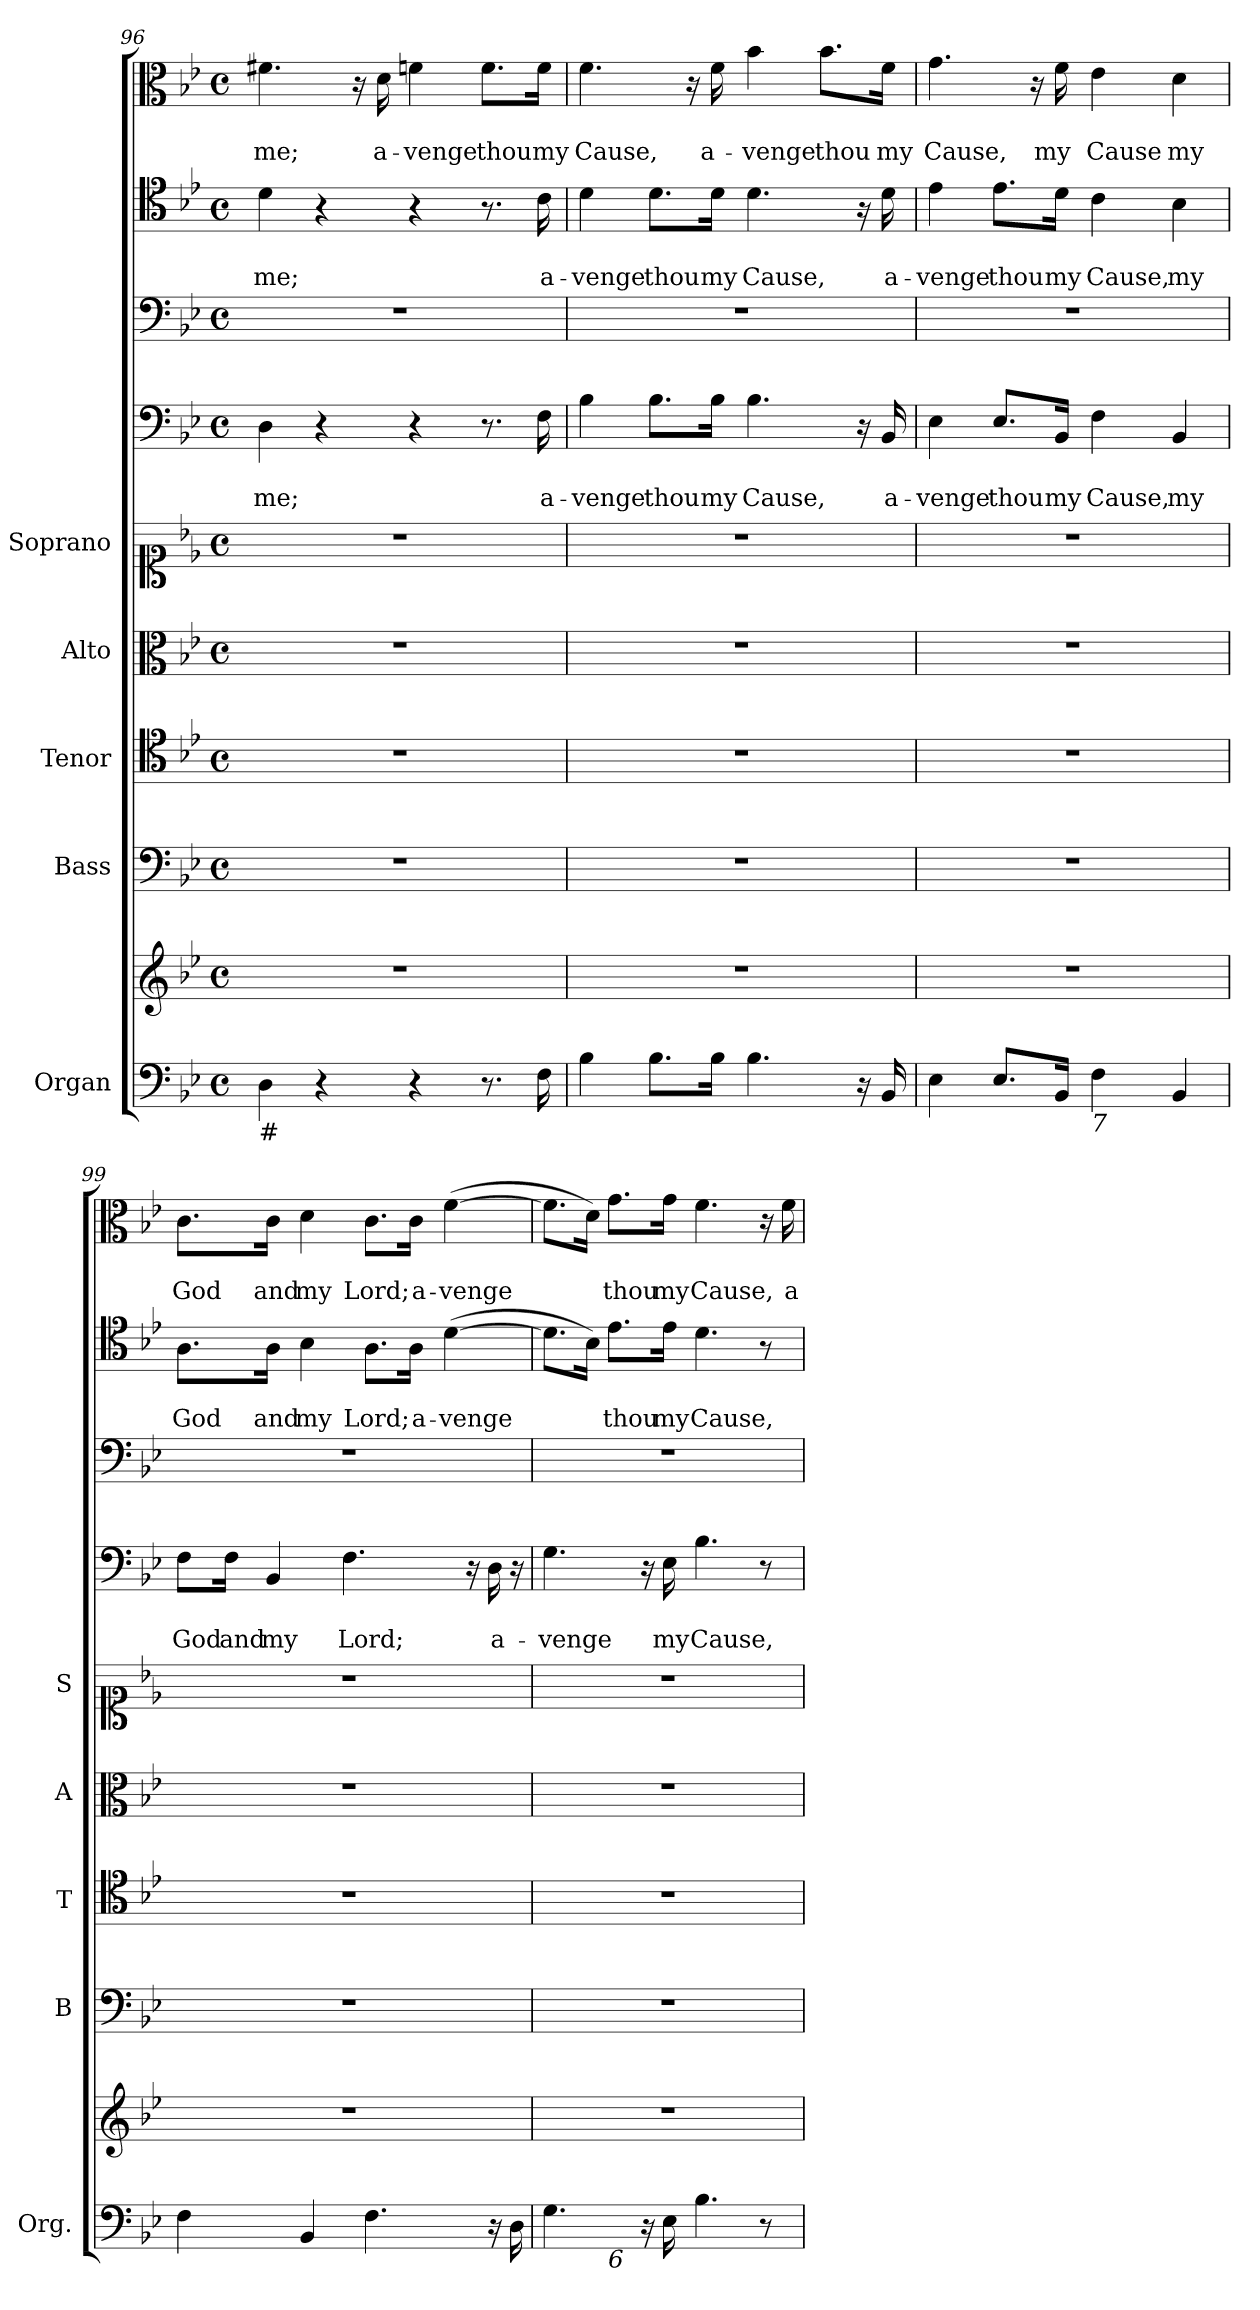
**kern	**kern	**kern	**kern	**kern	**kern	**kern	**text	**text	**kern	**kern	**text	**text	**kern	**text	**text
*part9	*part9	*part8	*part7	*part6	*part5	*part4	*part4	*part4	*part3	*part2	*part2	*part2	*part1	*part1	*part1
*staff10	*staff9	*staff8	*staff7	*staff6	*staff5	*staff4	*staff4	*staff4	*staff3	*staff2	*staff2	*staff2	*staff1	*staff1	*staff1
*I"Organ	*	*I"Bass	*I"Tenor	*I"Alto	*I"Soprano	*	*	*	*	*	*	*	*	*	*
*I'Org.	*	*I'B	*I'T	*I'A	*I'S	*	*	*	*	*	*	*	*	*	*
!!LO:PB:g=z
*clefF4	*clefG2	*clefF4	*clefC4	*clefC3	*clefC1	*clefF4	*	*	*clefF4	*clefC4	*	*	*clefC3	*	*
*k[b-e-]	*k[b-e-]	*k[b-e-]	*k[b-e-]	*k[b-e-]	*k[b-e-]	*k[b-e-]	*	*	*k[b-e-]	*k[b-e-]	*	*	*k[b-e-]	*	*
*g:	*g:	*g:	*g:	*g:	*g:	*g:	*	*	*g:	*g:	*	*	*g:	*	*
*M4/4	*M4/4	*M4/4	*M4/4	*M4/4	*M4/4	*M4/4	*	*	*M4/4	*M4/4	*	*	*M4/4	*	*
*met(c)	*met(c)	*met(c)	*met(c)	*met(c)	*met(c)	*met(c)	*	*	*met(c)	*met(c)	*	*	*met(c)	*	*
=96	=96	=96	=96	=96	=96	=96	=96	=96	=96	=96	=96	=96	=96	=96	=96
!LO:TX:b:t=#	!	!	!	!	!	!	!	!	!	!	!	!	!	!	!
!	!	!	!	!	!	!	!	!LO:LY:b	!	!	!	!LO:LY:b	!	!	!LO:LY:b
4D\	1r	1r	1r	1r	1r	4D\	.	me;	1r	4d\	.	me;	4.f#X\	.	me;
4r	.	.	.	.	.	4r	.	.	.	4r	.	.	.	.	.
.	.	.	.	.	.	.	.	.	.	.	.	.	16r	.	.
!	!	!	!	!	!	!	!	!	!	!	!	!	!	!	!LO:LY:b
.	.	.	.	.	.	.	.	.	.	.	.	.	16d\	.	a-
!	!	!	!	!	!	!	!	!	!	!	!	!	!	!	!LO:LY:b
4r	.	.	.	.	.	4r	.	.	.	4r	.	.	4fn\	.	-venge
!	!	!	!	!	!	!	!	!	!	!	!	!	!	!	!LO:LY:b
8.r	.	.	.	.	.	8.r	.	.	.	8.r	.	.	8.f\L	.	thou
!	!	!	!	!	!	!	!	!LO:LY:b	!	!	!	!LO:LY:b	!	!	!LO:LY:b
16F\	.	.	.	.	.	16F\	.	a-	.	16c\	.	a-	16f\Jk	.	my
=97	=97	=97	=97	=97	=97	=97	=97	=97	=97	=97	=97	=97	=97	=97	=97
!	!	!	!	!	!	!	!	!LO:LY:b	!	!	!	!LO:LY:b	!	!	!LO:LY:b
4B-\	1r	1r	1r	1r	1r	4B-\	.	-venge	1r	4d\	.	-venge	4.f\	.	Cause,
!	!	!	!	!	!	!	!	!LO:LY:b	!	!	!	!LO:LY:b	!	!	!
8.B-\L	.	.	.	.	.	8.B-\L	.	thou	.	8.d\L	.	thou	.	.	.
.	.	.	.	.	.	.	.	.	.	.	.	.	16r	.	.
!	!	!	!	!	!	!	!	!LO:LY:b	!	!	!	!LO:LY:b	!	!	!LO:LY:b
16B-\Jk	.	.	.	.	.	16B-\Jk	.	my	.	16d\Jk	.	my	16f\	.	a-
!	!	!	!	!	!	!	!	!LO:LY:b	!	!	!	!LO:LY:b	!	!	!LO:LY:b
4.B-\	.	.	.	.	.	4.B-\	.	Cause,	.	4.d\	.	Cause,	4b-\	.	-venge
!	!	!	!	!	!	!	!	!	!	!	!	!	!	!	!LO:LY:b
.	.	.	.	.	.	.	.	.	.	.	.	.	8.b-\L	.	thou
16r	.	.	.	.	.	16r	.	.	.	16r	.	.	.	.	.
!	!	!	!	!	!	!	!	!LO:LY:b	!	!	!	!LO:LY:b	!	!	!LO:LY:b
16BB-/	.	.	.	.	.	16BB-/	.	a-	.	16d\	.	a-	16f\Jk	.	my
=98	=98	=98	=98	=98	=98	=98	=98	=98	=98	=98	=98	=98	=98	=98	=98
!	!	!	!	!	!	!	!	!LO:LY:b	!	!	!	!LO:LY:b	!	!	!LO:LY:b
4E-\	1r	1r	1r	1r	1r	4E-\	.	-venge	1r	4e-\	.	-venge	4.g\	.	Cause,
!	!	!	!	!	!	!	!	!LO:LY:b	!	!	!	!LO:LY:b	!	!	!
8.E-/L	.	.	.	.	.	8.E-/L	.	thou	.	8.e-\L	.	thou	.	.	.
.	.	.	.	.	.	.	.	.	.	.	.	.	16r	.	.
!	!	!	!	!	!	!	!	!LO:LY:b	!	!	!	!LO:LY:b	!	!	!LO:LY:b
16BB-/Jk	.	.	.	.	.	16BB-/Jk	.	my	.	16d\Jk	.	my	16f\	.	my
!LO:TX:b:i:t=7	!	!	!	!	!	!	!	!	!	!	!	!	!	!	!
!	!	!	!	!	!	!	!	!LO:LY:b	!	!	!	!LO:LY:b	!	!	!LO:LY:b
4F\	.	.	.	.	.	4F\	.	Cause,	.	4c\	.	Cause,	4e-\	.	Cause
!	!	!	!	!	!	!	!	!LO:LY:b	!	!	!	!LO:LY:b	!	!	!LO:LY:b
4BB-/	.	.	.	.	.	4BB-/	.	my	.	4B-\	.	my	4d\	.	my
!!LO:LB:g=z
=99	=99	=99	=99	=99	=99	=99	=99	=99	=99	=99	=99	=99	=99	=99	=99
!	!	!	!	!	!	!	!	!LO:LY:b	!	!	!	!LO:LY:b	!	!	!LO:LY:b
4F\	1r	1r	1r	1r	1r	8F\L	.	God	1r	8.A\L	.	God	8.c\L	.	God
!	!	!	!	!	!	!	!	!LO:LY:b	!	!	!	!	!	!	!
.	.	.	.	.	.	16F\Jk	.	and	.	.	.	.	.	.	.
!	!	!	!	!	!	!	!	!LO:LY:b	!	!	!	!LO:LY:b	!	!	!LO:LY:b
.	.	.	.	.	.	4BB-/	.	my	.	16A\Jk	.	and	16c\Jk	.	and
!	!	!	!	!	!	!	!	!	!	!	!	!LO:LY:b	!	!	!LO:LY:b
4BB-/	.	.	.	.	.	.	.	.	.	4B-\	.	my	4d\	.	my
!	!	!	!	!	!	!	!	!LO:LY:b	!	!	!	!	!	!	!
.	.	.	.	.	.	4.F\	.	Lord;	.	.	.	.	.	.	.
!	!	!	!	!	!	!	!	!	!	!	!	!LO:LY:b	!	!	!LO:LY:b
4.F\	.	.	.	.	.	.	.	.	.	8.A\L	.	Lord;	8.c\L	.	Lord;
!	!	!	!	!	!	!	!	!	!	!	!	!LO:LY:b	!	!	!LO:LY:b
.	.	.	.	.	.	.	.	.	.	16A\Jk	.	a-	16c\Jk	.	a-
!	!	!	!	!	!	!	!	!	!	!	!	!LO:LY:b	!	!	!LO:LY:b
.	.	.	.	.	.	.	.	.	.	(>[4d\	.	-venge	(>[4f\	.	-venge
.	.	.	.	.	.	16r	.	.	.	.	.	.	.	.	.
!	!	!	!	!	!	!	!	!LO:LY:b	!	!	!	!	!	!	!
16r	.	.	.	.	.	16D\	.	a-	.	.	.	.	.	.	.
16D\	.	.	.	.	.	16r	.	.	.	.	.	.	.	.	.
=100	=100	=100	=100	=100	=100	=100	=100	=100	=100	=100	=100	=100	=100	=100	=100
!LO:TX:b:i:t=7	!	!	!	!	!	!	!	!	!	!	!	!	!	!	!
!	!	!	!	!	!	!	!	!LO:LY:b	!	!	!	!	!	!	!
*^	*	*	*	*	*	*	*	*	*	*	*	*	*	*	*
4.G\	4ryy	1r	1r	1r	1r	1r	4.G\	.	-venge	1r	8.d\L]	.	.	8.f\L]	.	.
.	.	.	.	.	.	.	.	.	.	.	16B-\Jk)	.	.	16d\Jk)	.	.
!	!LO:TX:b:i:t=6	!	!	!	!	!	!	!	!	!	!	!	!	!	!	!
!	!	!	!	!	!	!	!	!	!	!	!	!	!LO:LY:b	!	!	!LO:LY:b
.	2.ryy	.	.	.	.	.	.	.	.	.	8.e-\L	.	thou	8.g\L	.	thou
16r	.	.	.	.	.	.	16r	.	.	.	.	.	.	.	.	.
!	!	!	!	!	!	!	!	!	!LO:LY:b	!	!	!	!LO:LY:b	!	!	!LO:LY:b
16E-\	.	.	.	.	.	.	16E-\	.	my	.	16e-\Jk	.	my	16g\Jk	.	my
!	!	!	!	!	!	!	!	!	!LO:LY:b	!	!	!	!LO:LY:b	!	!	!LO:LY:b
4.B-\	.	.	.	.	.	.	4.B-\	.	Cause,	.	4.d\	.	Cause,	4.f\	.	Cause,
8r	.	.	.	.	.	.	8r	.	.	.	8r	.	.	16r	.	.
!	!	!	!	!	!	!	!	!	!	!	!	!	!	!	!	!LO:LY:b
.	.	.	.	.	.	.	.	.	.	.	.	.	.	16f\	.	a-
*v	*v	*	*	*	*	*	*	*	*	*	*	*	*	*	*	*
=	=	=	=	=	=	=	=	=	=	=	=	=	=	=	=
*-	*-	*-	*-	*-	*-	*-	*-	*-	*-	*-	*-	*-	*-	*-	*-
